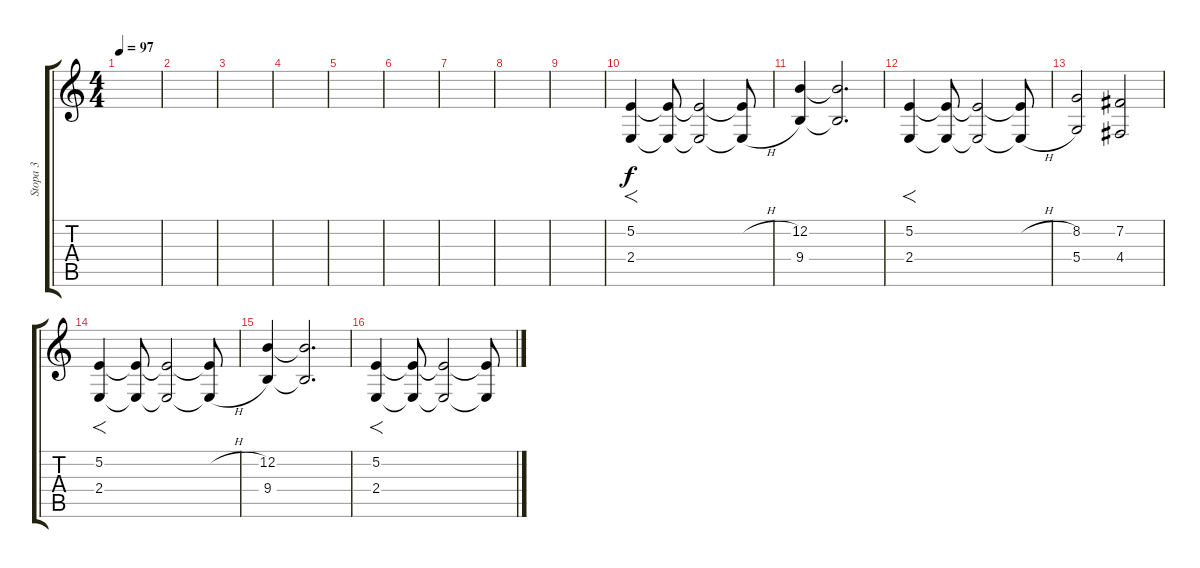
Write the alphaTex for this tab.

\track ("Stopa 3" "Stopa 3") {instrument recorder}
\staff {score tabs}
\tuning (E4 B3 G3 D3 A2 E2) {hide}
\ts (4 4)
\tempo 97
\clef g2
\ks c
|
|
|
|
|
|
|
|
|
(5.2 2.4).4{f volume 16 instrument choiraahs} (5.2{t} 2.4{t}).8 (5.2{t} 2.4{t}).2 (5.2{h t} 2.4{h t}).8 |
(12.2 9.4).4 (12.2{t} 9.4{t}).2{d} |
(5.2 2.4).4{f} (5.2{t} 2.4{t}).8 (5.2{t} 2.4{t}).2 (5.2{h t} 2.4{h t}).8 |
(8.2 5.4).2 (7.2 4.4).2 |
(5.2 2.4).4{f} (5.2{t} 2.4{t}).8 (5.2{t} 2.4{t}).2 (5.2{h t} 2.4{h t}).8 |
(12.2 9.4).4 (12.2{t} 9.4{t}).2{d} |
(5.2 2.4).4{f} (5.2{t} 2.4{t}).8 (5.2{t} 2.4{t}).2 (5.2{h t} 2.4{h t}).8
